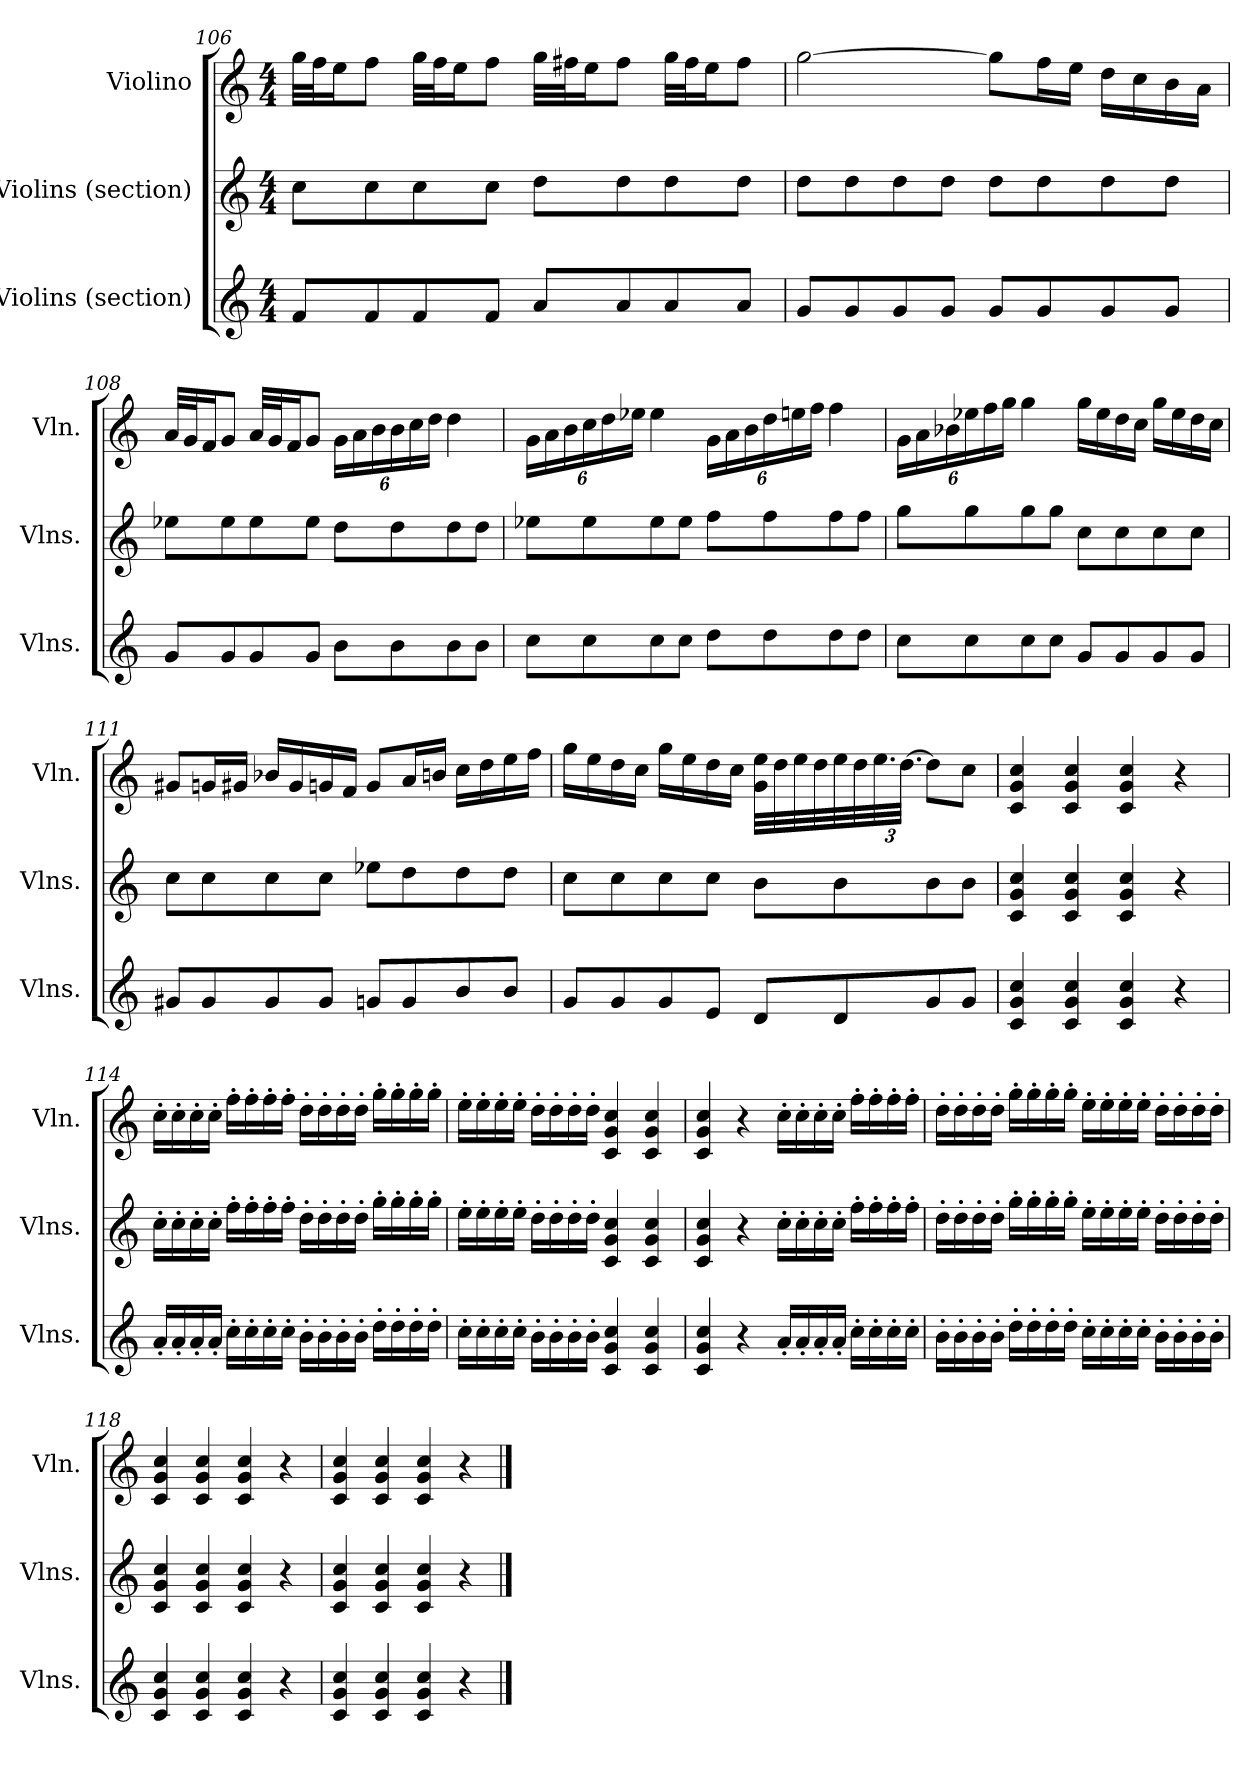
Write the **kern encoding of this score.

**kern	**kern	**kern
*part3	*part2	*part1
*staff3	*staff2	*staff1
*I"Violins (section)	*I"Violins (section)	*I"Violino
*I'Vlns.	*I'Vlns.	*I'Vln.
*clefG2	*clefG2	*clefG2
*k[]	*k[]	*k[]
*M4/4	*M4/4	*M4/4
=106	=106	=106
8f/L	8cc\L	32gg\LLL
.	.	32ff\J
.	.	16ee\J
8f/	8cc\	8ff\J
8f/	8cc\	32gg\LLL
.	.	32ff\J
.	.	16ee\J
8f/J	8cc\J	8ff\J
8a/L	8dd\L	32gg\LLL
.	.	32ff#X\J
.	.	16ee\J
8a/	8dd\	8ff#\J
8a/	8dd\	32gg\LLL
.	.	32ff#\J
.	.	16ee\J
8a/J	8dd\J	8ff#\J
!!LO:LB:g=z
=107	=107	=107
8g/L	8dd\L	[2gg\
8g/	8dd\	.
8g/	8dd\	.
8g/J	8dd\J	.
8g/L	8dd\L	8gg\L]
8g/	8dd\	16ff\L
.	.	16ee\JJ
8g/	8dd\	16dd\LL
.	.	16cc\
8g/J	8dd\J	16b\
.	.	16a\JJ
=108	=108	=108
8g/L	8ee-X\L	32a/LLL
.	.	32g/J
.	.	16f/J
8g/	8ee-\	8g/J
8g/	8ee-\	32a/LLL
.	.	32g/J
.	.	16f/J
8g/J	8ee-\J	8g/J
*	*	*Xbrackettup
8b\L	8dd\L	24g\LL
.	.	24a\
.	.	24b\
8b\	8dd\	24b\
.	.	24cc\
.	.	24dd\JJ
8b\	8dd\	4dd\
8b\J	8dd\J	.
!!LO:PB:g=z
=109	=109	=109
8cc\L	8ee-X\L	24g\LL
.	.	24a\
.	.	24b\
8cc\	8ee-\	24cc\
.	.	24dd\
.	.	24ee-X\JJ
8cc\	8ee-\	4ee-\
8cc\J	8ee-\J	.
8dd\L	8ff\L	24g\LL
.	.	24a\
.	.	24b\
8dd\	8ff\	24dd\
.	.	24een\
.	.	24ff\JJ
8dd\	8ff\	4ff\
8dd\J	8ff\J	.
=110	=110	=110
8cc\L	8gg\L	24g\LL
.	.	24a\
.	.	24b-X\
8cc\	8gg\	24ee-X\
.	.	24ff\
.	.	24gg\JJ
8cc\	8gg\	4gg\
8cc\J	8gg\J	.
8g/L	8cc\L	16gg\LL
.	.	16ee-\
8g/	8cc\	16dd\
.	.	16cc\JJ
8g/	8cc\	16gg\LL
.	.	16ee-\
8g/J	8cc\J	16dd\
.	.	16cc\JJ
!!LO:LB:g=z
=111	=111	=111
8g#X/L	8cc\L	8g#X/L
8g#/	8cc\	16gn/L
.	.	16g#X/JJ
8g#/	8cc\	16b-X/LL
.	.	16g#/
8g#/J	8cc\J	16gn/
.	.	16f/JJ
8gn/L	8ee-X\L	8g/L
8g/	8dd\	16a/L
.	.	16bn/JJ
8b/	8dd\	16cc\LL
.	.	16dd\
8b/J	8dd\J	16ee\
.	.	16ff\JJ
=112	=112	=112
8g/L	8cc\L	16gg\LL
.	.	16ee\
8g/	8cc\	16dd\
.	.	16cc\JJ
8g/	8cc\	16gg\LL
.	.	16ee\
8e/J	8cc\J	16dd\
.	.	16cc\JJ
8d/L	8b\L	32g\ 32ee\LLL
.	.	32dd\
.	.	32ee\
.	.	32dd\
8d/	8b\	32ee\
.	.	32dd\
.	.	48.ee\
.	.	[48.dd\JJJ
8g/	8b\	8dd\L]
8g/J	8b\J	8cc\J
=113	=113	=113
4c/ 4g/ 4cc/	4c/ 4g/ 4cc/	4c/ 4g/ 4cc/
4c/ 4g/ 4cc/	4c/ 4g/ 4cc/	4c/ 4g/ 4cc/
4c/ 4g/ 4cc/	4c/ 4g/ 4cc/	4c/ 4g/ 4cc/
4r	4r	4r
!!LO:LB:g=z
=114	=114	=114
16a'/LL	16cc'\LL	16cc'\LL
16a'/	16cc'\	16cc'\
16a'/	16cc'\	16cc'\
16a'/JJ	16cc'\JJ	16cc'\JJ
16cc'\LL	16ff'\LL	16ff'\LL
16cc'\	16ff'\	16ff'\
16cc'\	16ff'\	16ff'\
16cc'\JJ	16ff'\JJ	16ff'\JJ
16b'\LL	16dd'\LL	16dd'\LL
16b'\	16dd'\	16dd'\
16b'\	16dd'\	16dd'\
16b'\JJ	16dd'\JJ	16dd'\JJ
16dd'\LL	16gg'\LL	16gg'\LL
16dd'\	16gg'\	16gg'\
16dd'\	16gg'\	16gg'\
16dd'\JJ	16gg'\JJ	16gg'\JJ
=115	=115	=115
16cc'\LL	16ee'\LL	16ee'\LL
16cc'\	16ee'\	16ee'\
16cc'\	16ee'\	16ee'\
16cc'\JJ	16ee'\JJ	16ee'\JJ
16b'\LL	16dd'\LL	16dd'\LL
16b'\	16dd'\	16dd'\
16b'\	16dd'\	16dd'\
16b'\JJ	16dd'\JJ	16dd'\JJ
4c/ 4g/ 4cc/	4c/ 4g/ 4cc/	4c/ 4g/ 4cc/
4c/ 4g/ 4cc/	4c/ 4g/ 4cc/	4c/ 4g/ 4cc/
=116	=116	=116
4c/ 4g/ 4cc/	4c/ 4g/ 4cc/	4c/ 4g/ 4cc/
4r	4r	4r
16a'/LL	16cc'\LL	16cc'\LL
16a'/	16cc'\	16cc'\
16a'/	16cc'\	16cc'\
16a'/JJ	16cc'\JJ	16cc'\JJ
16cc'\LL	16ff'\LL	16ff'\LL
16cc'\	16ff'\	16ff'\
16cc'\	16ff'\	16ff'\
16cc'\JJ	16ff'\JJ	16ff'\JJ
!!LO:LB:g=z
=117	=117	=117
16b'\LL	16dd'\LL	16dd'\LL
16b'\	16dd'\	16dd'\
16b'\	16dd'\	16dd'\
16b'\JJ	16dd'\JJ	16dd'\JJ
16dd'\LL	16gg'\LL	16gg'\LL
16dd'\	16gg'\	16gg'\
16dd'\	16gg'\	16gg'\
16dd'\JJ	16gg'\JJ	16gg'\JJ
16cc'\LL	16ee'\LL	16ee'\LL
16cc'\	16ee'\	16ee'\
16cc'\	16ee'\	16ee'\
16cc'\JJ	16ee'\JJ	16ee'\JJ
16b'\LL	16dd'\LL	16dd'\LL
16b'\	16dd'\	16dd'\
16b'\	16dd'\	16dd'\
16b'\JJ	16dd'\JJ	16dd'\JJ
=118	=118	=118
4c/ 4g/ 4cc/	4c/ 4g/ 4cc/	4c/ 4g/ 4cc/
4c/ 4g/ 4cc/	4c/ 4g/ 4cc/	4c/ 4g/ 4cc/
4c/ 4g/ 4cc/	4c/ 4g/ 4cc/	4c/ 4g/ 4cc/
4r	4r	4r
=119	=119	=119
4c/ 4g/ 4cc/	4c/ 4g/ 4cc/	4c/ 4g/ 4cc/
4c/ 4g/ 4cc/	4c/ 4g/ 4cc/	4c/ 4g/ 4cc/
4c/ 4g/ 4cc/	4c/ 4g/ 4cc/	4c/ 4g/ 4cc/
4r	4r	4r
==	==	==
*-	*-	*-
